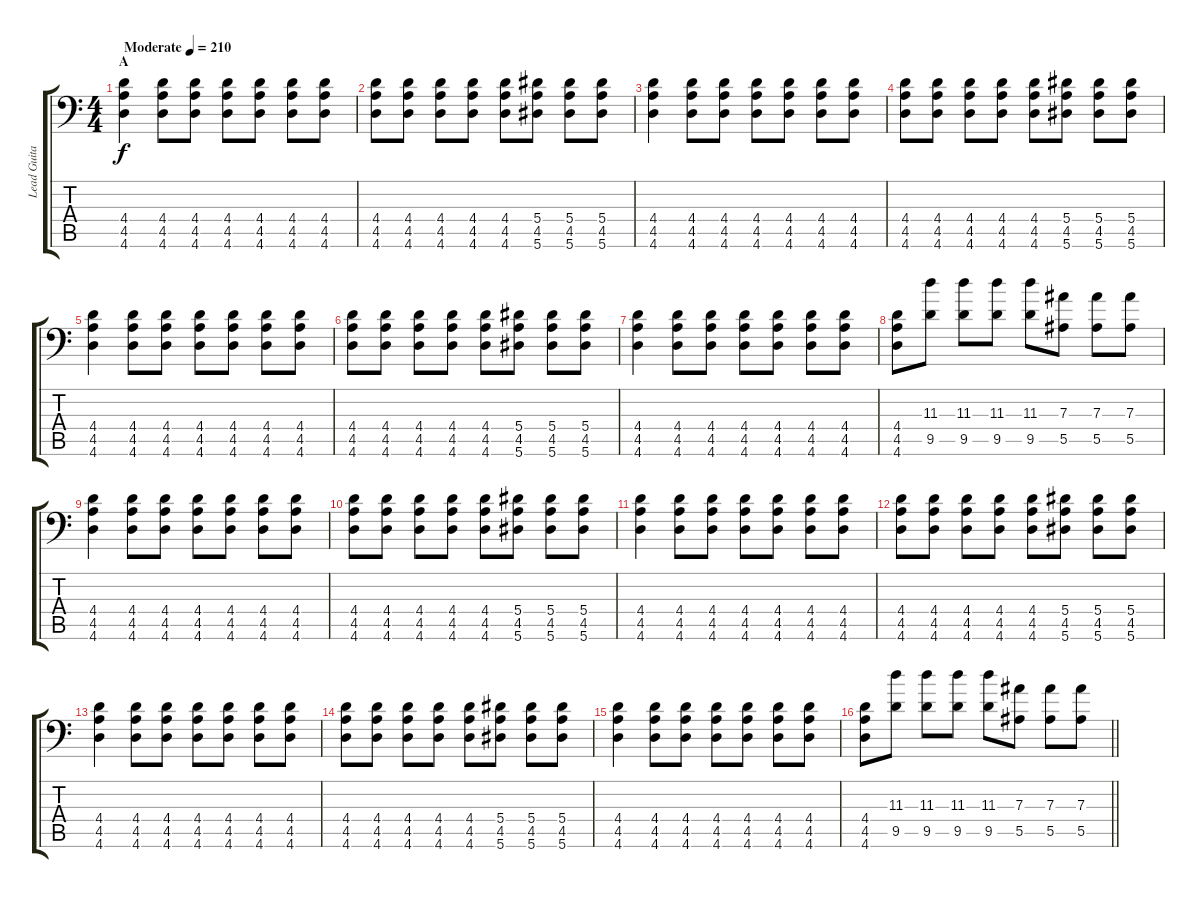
\track ("Lead Guitar: Michael Bujaki" "Lead Guita") {instrument overdrivenguitar}
\staff {score tabs}
\tuning (C4 G3 Eb3 Bb2 F2 Bb1) {hide}
\ts (4 4)
\section ("" "A")
\tempo (210 "Moderate")
\clef f4
\ks c
(4.4 4.5 4.6).4{dy f instrument overdrivenguitar} (4.4 4.5 4.6).8 (4.4 4.5 4.6).8 (4.4 4.5 4.6).8 (4.4 4.5 4.6).8 (4.4 4.5 4.6).8 (4.4 4.5 4.6).8 |
(4.4 4.5 4.6).8 (4.4 4.5 4.6).8 (4.4 4.5 4.6).8 (4.4 4.5 4.6).8 (4.4 4.5 4.6).8 (5.4 4.5 5.6).8 (5.4 4.5 5.6).8 (5.4 4.5 5.6).8 |
(4.4 4.5 4.6).4 (4.4 4.5 4.6).8 (4.4 4.5 4.6).8 (4.4 4.5 4.6).8 (4.4 4.5 4.6).8 (4.4 4.5 4.6).8 (4.4 4.5 4.6).8 |
(4.4 4.5 4.6).8 (4.4 4.5 4.6).8 (4.4 4.5 4.6).8 (4.4 4.5 4.6).8 (4.4 4.5 4.6).8 (5.4 4.5 5.6).8 (5.4 4.5 5.6).8 (5.4 4.5 5.6).8 |
(4.4 4.5 4.6).4 (4.4 4.5 4.6).8 (4.4 4.5 4.6).8 (4.4 4.5 4.6).8 (4.4 4.5 4.6).8 (4.4 4.5 4.6).8 (4.4 4.5 4.6).8 |
(4.4 4.5 4.6).8 (4.4 4.5 4.6).8 (4.4 4.5 4.6).8 (4.4 4.5 4.6).8 (4.4 4.5 4.6).8 (5.4 4.5 5.6).8 (5.4 4.5 5.6).8 (5.4 4.5 5.6).8 |
(4.4 4.5 4.6).4 (4.4 4.5 4.6).8 (4.4 4.5 4.6).8 (4.4 4.5 4.6).8 (4.4 4.5 4.6).8 (4.4 4.5 4.6).8 (4.4 4.5 4.6).8 |
(4.4 4.5 4.6).8 (11.3 9.5).8 (11.3 9.5).8 (11.3 9.5).8 (11.3 9.5).8 (7.3 5.5).8 (7.3 5.5).8 (7.3 5.5).8 |
(4.4 4.5 4.6).4 (4.4 4.5 4.6).8 (4.4 4.5 4.6).8 (4.4 4.5 4.6).8 (4.4 4.5 4.6).8 (4.4 4.5 4.6).8 (4.4 4.5 4.6).8 |
(4.4 4.5 4.6).8 (4.4 4.5 4.6).8 (4.4 4.5 4.6).8 (4.4 4.5 4.6).8 (4.4 4.5 4.6).8 (5.4 4.5 5.6).8 (5.4 4.5 5.6).8 (5.4 4.5 5.6).8 |
(4.4 4.5 4.6).4 (4.4 4.5 4.6).8 (4.4 4.5 4.6).8 (4.4 4.5 4.6).8 (4.4 4.5 4.6).8 (4.4 4.5 4.6).8 (4.4 4.5 4.6).8 |
(4.4 4.5 4.6).8 (4.4 4.5 4.6).8 (4.4 4.5 4.6).8 (4.4 4.5 4.6).8 (4.4 4.5 4.6).8 (5.4 4.5 5.6).8 (5.4 4.5 5.6).8 (5.4 4.5 5.6).8 |
(4.4 4.5 4.6).4 (4.4 4.5 4.6).8 (4.4 4.5 4.6).8 (4.4 4.5 4.6).8 (4.4 4.5 4.6).8 (4.4 4.5 4.6).8 (4.4 4.5 4.6).8 |
(4.4 4.5 4.6).8 (4.4 4.5 4.6).8 (4.4 4.5 4.6).8 (4.4 4.5 4.6).8 (4.4 4.5 4.6).8 (5.4 4.5 5.6).8 (5.4 4.5 5.6).8 (5.4 4.5 5.6).8 |
(4.4 4.5 4.6).4 (4.4 4.5 4.6).8 (4.4 4.5 4.6).8 (4.4 4.5 4.6).8 (4.4 4.5 4.6).8 (4.4 4.5 4.6).8 (4.4 4.5 4.6).8 |
\barLineRight lightlight
(4.4 4.5 4.6).8 (11.3 9.5).8 (11.3 9.5).8 (11.3 9.5).8 (11.3 9.5).8 (7.3 5.5).8 (7.3 5.5).8 (7.3 5.5).8
